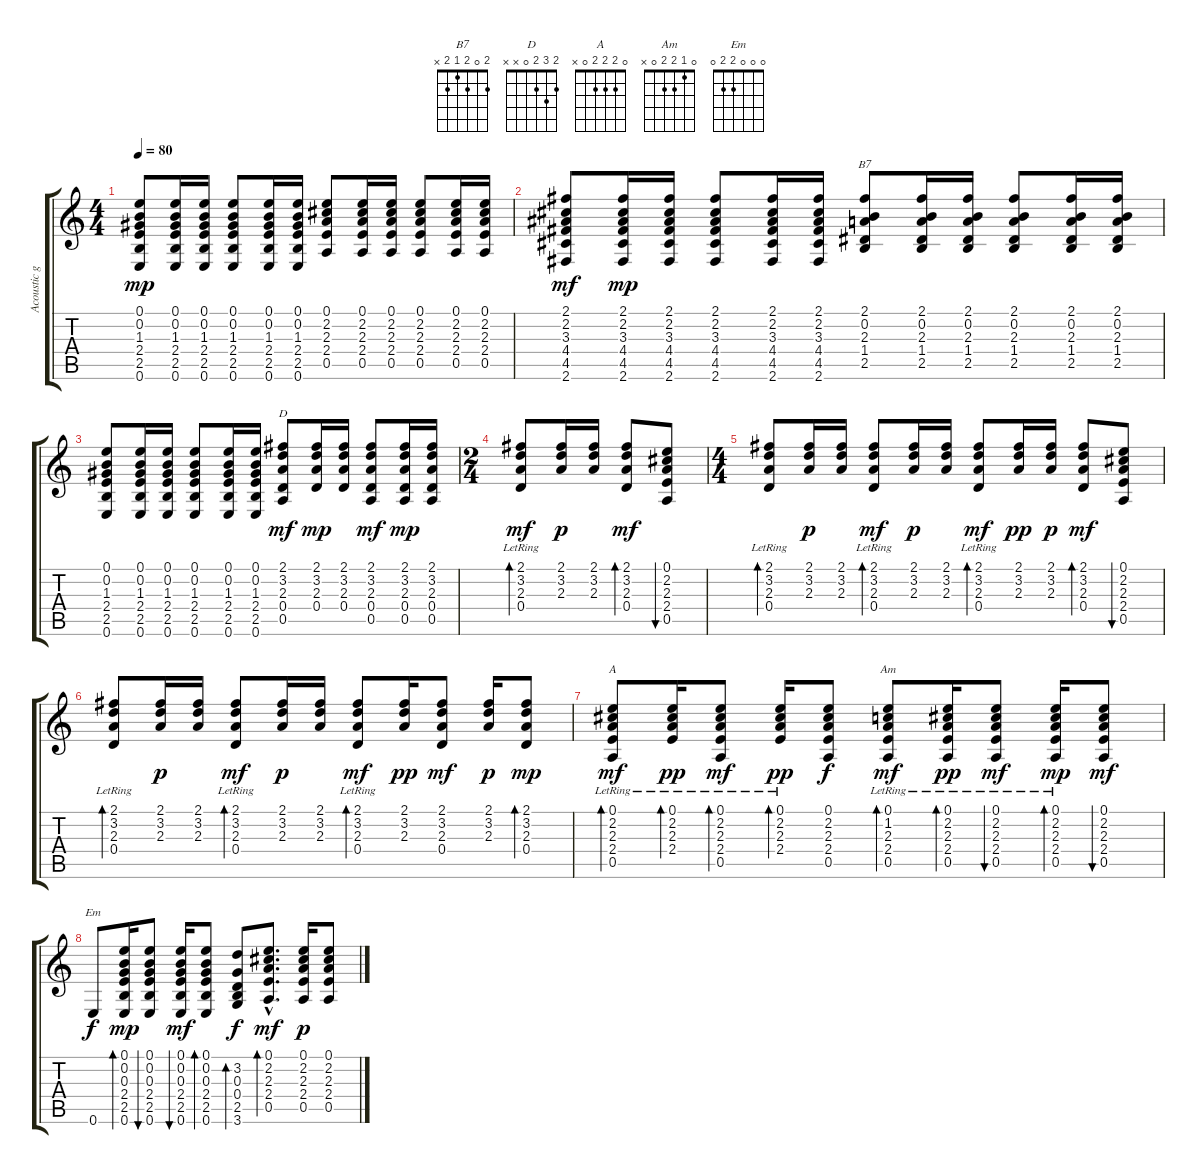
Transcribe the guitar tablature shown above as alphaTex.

\track ("Acoustic guitar (steel)" "Acoustic g") {instrument acousticguitarsteel}
\staff {score tabs}
\tuning (E4 B3 G3 D3 A2 E2) {hide}
\chord ("B7" 2 0 2 1 2 x)
\chord ("D" 2 3 2 0 x x)
\chord ("A" 0 2 2 2 0 x)
\chord ("Am" 0 1 2 2 0 x)
\chord ("Em" 0 0 0 2 2 0)
\ts (4 4)
\tempo 80
\clef g2
\ks c
(0.1 0.2 1.3 2.4 2.5 0.6).8{dy mp} (0.1 0.2 1.3 2.4 2.5 0.6).16 (0.1 0.2 1.3 2.4 2.5 0.6).16 (0.1 0.2 1.3 2.4 2.5 0.6).8 (0.1 0.2 1.3 2.4 2.5 0.6).16 (0.1 0.2 1.3 2.4 2.5 0.6).16 (0.1 2.2 2.3 2.4 0.5).8 (0.1 2.2 2.3 2.4 0.5).16 (0.1 2.2 2.3 2.4 0.5).16 (0.1 2.2 2.3 2.4 0.5).8 (0.1 2.2 2.3 2.4 0.5).16 (0.1 2.2 2.3 2.4 0.5).16 |
(2.1 2.2 3.3 4.4 4.5 2.6).8{dy mf} (2.1 2.2 3.3 4.4 4.5 2.6).16{dy mp} (2.1 2.2 3.3 4.4 4.5 2.6).16 (2.1 2.2 3.3 4.4 4.5 2.6).8 (2.1 2.2 3.3 4.4 4.5 2.6).16 (2.1 2.2 3.3 4.4 4.5 2.6).16 (2.1 0.2 2.3 1.4 2.5).8{ch "B7"} (2.1 0.2 2.3 1.4 2.5).16 (2.1 0.2 2.3 1.4 2.5).16 (2.1 0.2 2.3 1.4 2.5).8 (2.1 0.2 2.3 1.4 2.5).16 (2.1 0.2 2.3 1.4 2.5).16 |
(0.1 0.2 1.3 2.4 2.5 0.6).8 (0.1 0.2 1.3 2.4 2.5 0.6).16 (0.1 0.2 1.3 2.4 2.5 0.6).16 (0.1 0.2 1.3 2.4 2.5 0.6).8 (0.1 0.2 1.3 2.4 2.5 0.6).16 (0.1 0.2 1.3 2.4 2.5 0.6).16 (2.1 3.2 2.3 0.4 0.5).8{ch "D" dy mf} (2.1 3.2 2.3 0.4).16{dy mp} (2.1 3.2 2.3 0.4).16 (2.1 3.2 2.3 0.4 0.5).8{dy mf} (2.1 3.2 2.3 0.4 0.5).16{dy mp} (2.1 3.2 2.3 0.4 0.5).16 |
\ts (2 4)
(2.1{lr} 3.2{lr} 2.3{lr} 0.4{lr}).8{bd 30 dy mf} (2.1 3.2 2.3).16{dy p} (2.1 3.2 2.3).16 (2.1 3.2 2.3 0.4).8{bd 30 dy mf} (0.1 2.2 2.3 2.4 0.5).8{bu 30} |
\ts (4 4)
(2.1{lr} 3.2{lr} 2.3{lr} 0.4{lr}).8{bd 30} (2.1 3.2 2.3).16{dy p} (2.1 3.2 2.3).16 (2.1{lr} 3.2{lr} 2.3{lr} 0.4{lr}).8{bd 30 dy mf} (2.1 3.2 2.3).16{dy p} (2.1 3.2 2.3).16 (2.1{lr} 3.2{lr} 2.3{lr} 0.4{lr}).8{bd 30 dy mf} (2.1 3.2 2.3).16{dy pp} (2.1 3.2 2.3).16{dy p} (2.1 3.2 2.3 0.4).8{bd 30 dy mf} (0.1 2.2 2.3 2.4 0.5).8{bu 30} |
(2.1{lr} 3.2{lr} 2.3{lr} 0.4{lr}).8{bd 30} (2.1 3.2 2.3).16{dy p} (2.1 3.2 2.3).16 (2.1{lr} 3.2{lr} 2.3{lr} 0.4{lr}).8{bd 30 dy mf} (2.1 3.2 2.3).16{dy p} (2.1 3.2 2.3).16 (2.1{lr} 3.2{lr} 2.3{lr} 0.4{lr}).8{bd 30 dy mf} (2.1 3.2 2.3).16{dy pp} (2.1 3.2 2.3 0.4).8{dy mf} (2.1 3.2 2.3).16{dy p} (2.1 3.2 2.3 0.4).8{bd 30 dy mp} |
(0.1{lr} 2.2{lr} 2.3{lr} 2.4{lr} 0.5{lr}).8{bd 30 ch "A" dy mf} (0.1{lr} 2.2{lr} 2.3{lr} 2.4{lr}).16{bd 30 dy pp} (0.1{lr} 2.2{lr} 2.3{lr} 2.4{lr} 0.5{lr}).8{bd 30 dy mf} (0.1{lr} 2.2{lr} 2.3{lr} 2.4{lr}).16{bd 30 dy pp} (0.1 2.2 2.3 2.4 0.5).8{dy f} (0.1{lr} 1.2{lr} 2.3{lr} 2.4{lr} 0.5{lr}).8{bd 30 ch "Am" dy mf} (0.1{lr} 2.2{lr} 2.3{lr} 2.4{lr} 0.5).16{bd 30 dy pp} (0.1{lr} 2.2{lr} 2.3{lr} 2.4{lr} 0.5).8{bu 30 dy mf} (0.1{lr} 2.2{lr} 2.3{lr} 2.4{lr} 0.5{lr}).16{bd 30 dy mp} (0.1 2.2 2.3 2.4 0.5).8{bu 30 dy mf} |
0.6.8{ch "Em" dy f} (0.1 0.2 0.3 2.4 2.5 0.6).16{bd 30 dy mp} (0.1 0.2 0.3 2.4 2.5 0.6).8{bu 30} (0.1 0.2 0.3 2.4 2.5 0.6).16{bu 30 dy mf} (0.1 0.2 0.3 2.4 2.5 0.6).8{bd 30} (3.2 0.3 0.4 2.5 3.6).8{bd 30 dy f} (0.1{hac} 2.2{hac} 2.3{hac} 2.4{hac} 0.5{hac}).8{d bd 30 dy mf} (0.1 2.2 2.3 2.4 0.5).16{dy p} (0.1 2.2 2.3 2.4 0.5).8
